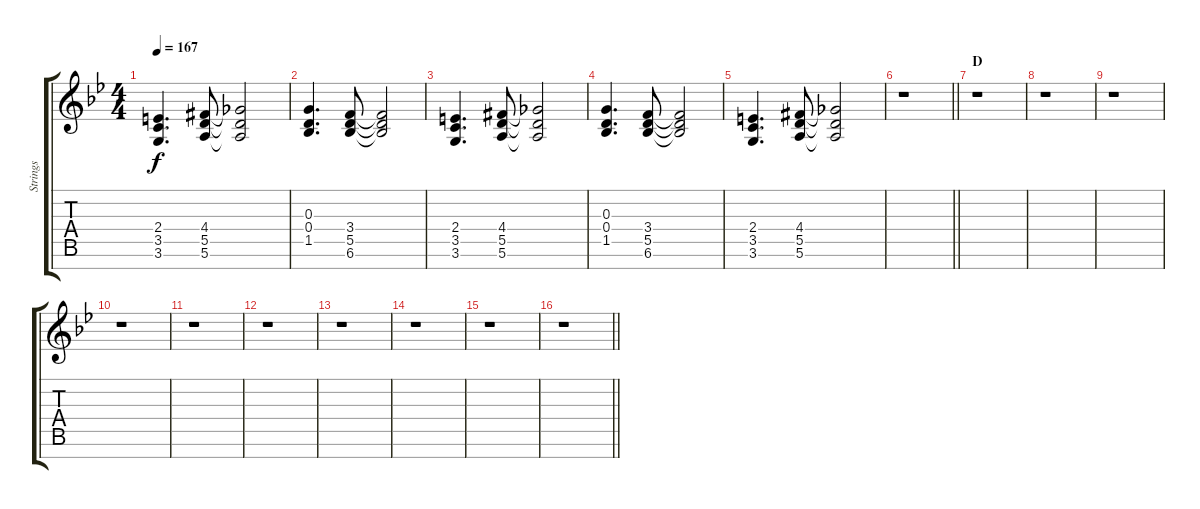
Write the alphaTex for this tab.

\track ("Strings" "Strings") {instrument stringensemble1}
\staff {score tabs}
\tuning (E5 B4 G4 D4 A3 E3 B2) {hide}
\ts (4 4)
\tempo 167
\clef g2
\ks bb
(2.4 3.5 3.6).4{d dy f} (4.4{acc #} 5.5 5.6).8 (4.4{t} 5.5{t} 5.6{t}).2 |
(0.3 0.4 1.5).4{d} (3.4 5.5 6.6).8 (3.4{t} 5.5{t} 6.6{t}).2 |
(2.4 3.5 3.6).4{d} (4.4{acc #} 5.5 5.6).8 (4.4{t} 5.5{t} 5.6{t}).2 |
(0.3 0.4 1.5).4{d} (3.4 5.5 6.6).8 (3.4{t} 5.5{t} 6.6{t}).2 |
(2.4 3.5 3.6).4{d} (4.4{acc #} 5.5 5.6).8 (4.4{t} 5.5{t} 5.6{t}).2 |
\barLineRight lightlight
r.1 |
\section ("" "D")
r.1 |
r.1 |
r.1 |
r.1 |
r.1 |
r.1 |
r.1 |
r.1 |
r.1 |
\barLineRight lightlight
r.1
